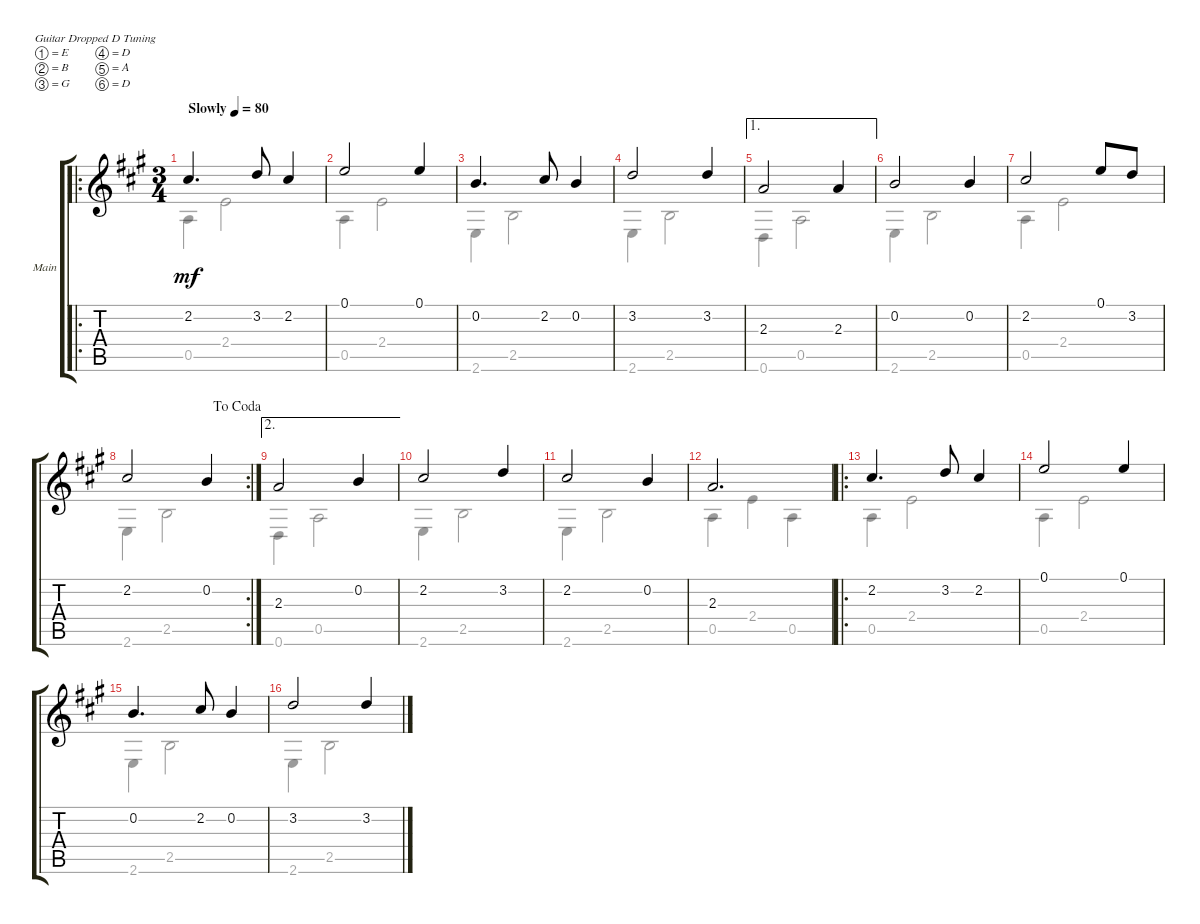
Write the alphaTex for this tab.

\bracketExtendMode groupsimilarinstruments
\firstSystemTrackNameOrientation horizontal
\otherSystemsTrackNameOrientation horizontal
\track ("Main" "Main") {instrument acousticguitarnylon}
\staff {score tabs}
\tuning (E4 B3 G3 D3 A2 D2)
\voice
\ro
\ts (3 4)
\tempo (80 "Slowly")
\clef g2
\ks a
2.2.4{d dy mf instrument acousticguitarnylon} 3.2.8 2.2.4 |
0.1.2 0.1.4 |
0.2.4{d} 2.2.8 0.2.4 |
3.2.2 3.2.4 |
\ae 1
2.3.2 2.3.4 |
0.2.2 0.2.4 |
2.2.2 0.1.8 3.2.8 |
\rc 2
\jump dacoda
2.2.2 0.2.4 |
\ae 2
2.3.2 0.2.4 |
2.2.2 3.2.4 |
2.2.2 0.2.4 |
2.3.2{d} |
\ro
2.2.4{d} 3.2.8 2.2.4 |
0.1.2 0.1.4 |
0.2.4{d} 2.2.8 0.2.4 |
3.2.2 3.2.4
\voice
\clef g2
\ottava regular
\simile none
\ks a
0.5.4{dy mf} 2.4.2 |
0.5.4 2.4.2 |
2.6.4 2.5.2 |
2.6.4 2.5.2 |
0.6.4 0.5.2 |
2.6.4 2.5.2 |
0.5.4 2.4.2 |
2.6.4 2.5.2 |
0.6.4 0.5.2 |
2.6.4 2.5.2 |
2.6.4 2.5.2 |
0.5.4 2.4.4 0.5.4 |
0.5.4 2.4.2 |
0.5.4 2.4.2 |
2.6.4 2.5.2 |
2.6.4 2.5.2
